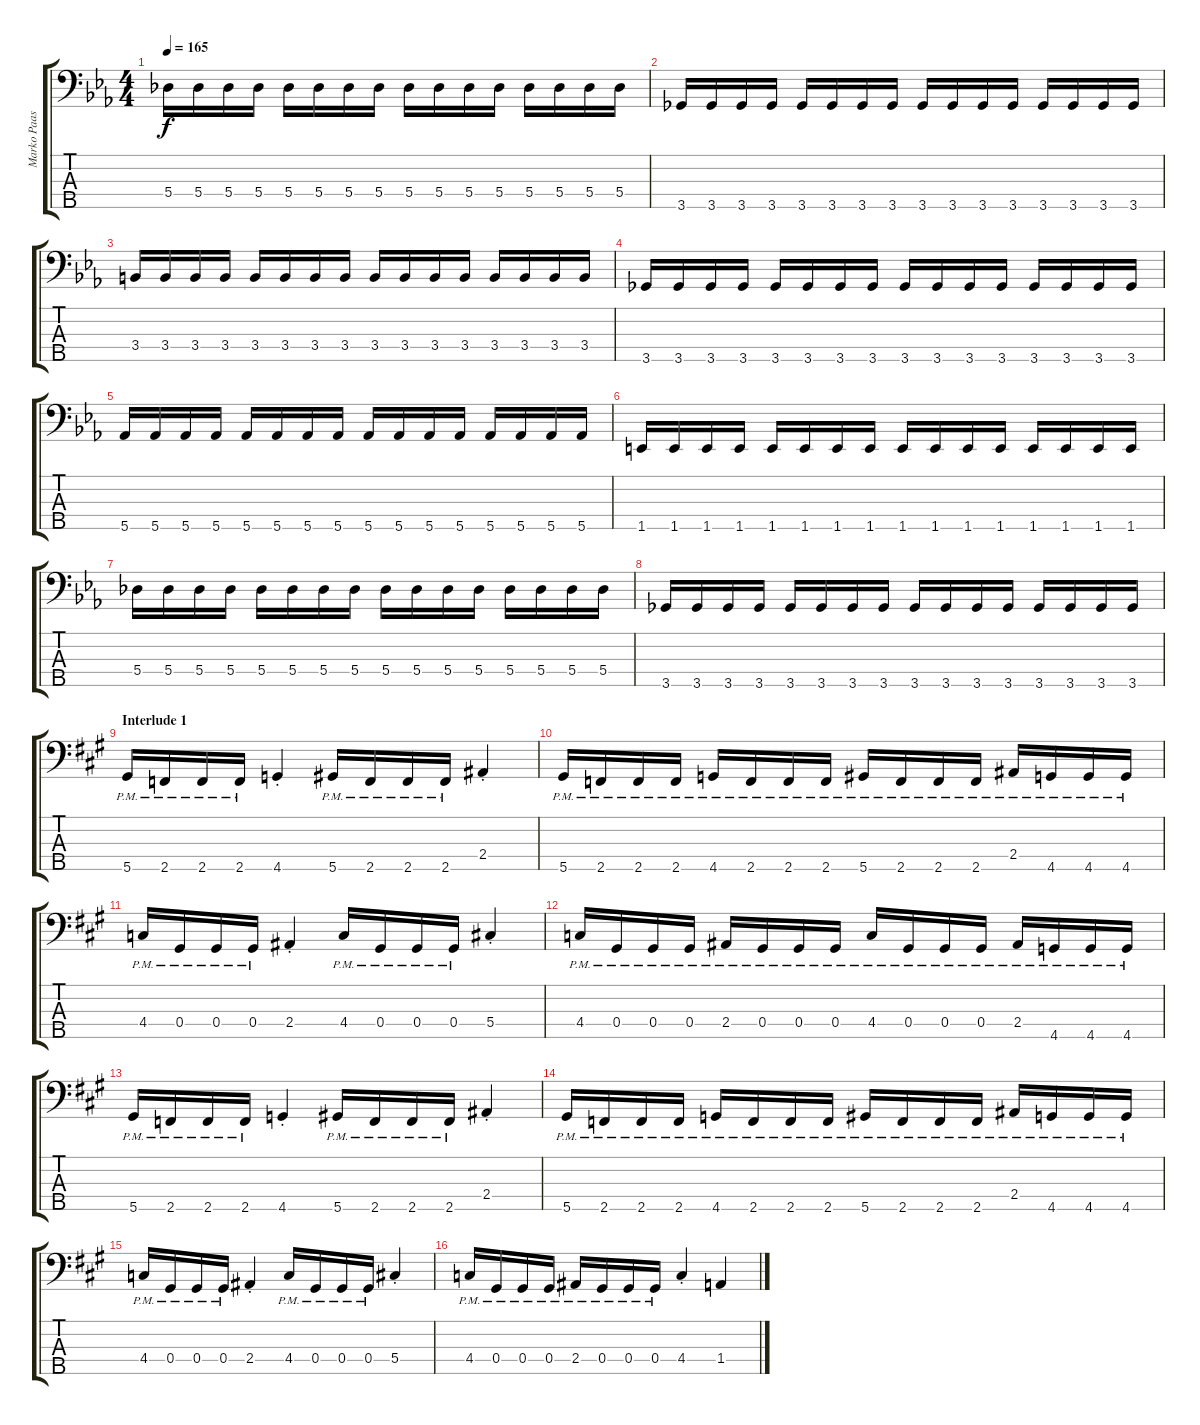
\track ("Marko Paasikoski" "Marko Paas") {instrument electricbasspick}
\staff {score tabs}
\tuning (B2 Gb2 Db2 Ab1 Eb1) {hide}
\ts (4 4)
\tempo 165
\clef f4
\ks cminor
5.4.16{dy f} 5.4.16 5.4.16 5.4.16 5.4.16 5.4.16 5.4.16 5.4.16 5.4.16 5.4.16 5.4.16 5.4.16 5.4.16 5.4.16 5.4.16 5.4.16 |
3.5.16 3.5.16 3.5.16 3.5.16 3.5.16 3.5.16 3.5.16 3.5.16 3.5.16 3.5.16 3.5.16 3.5.16 3.5.16 3.5.16 3.5.16 3.5.16 |
3.4.16 3.4.16 3.4.16 3.4.16 3.4.16 3.4.16 3.4.16 3.4.16 3.4.16 3.4.16 3.4.16 3.4.16 3.4.16 3.4.16 3.4.16 3.4.16 |
3.5.16 3.5.16 3.5.16 3.5.16 3.5.16 3.5.16 3.5.16 3.5.16 3.5.16 3.5.16 3.5.16 3.5.16 3.5.16 3.5.16 3.5.16 3.5.16 |
5.5.16 5.5.16 5.5.16 5.5.16 5.5.16 5.5.16 5.5.16 5.5.16 5.5.16 5.5.16 5.5.16 5.5.16 5.5.16 5.5.16 5.5.16 5.5.16 |
1.5.16 1.5.16 1.5.16 1.5.16 1.5.16 1.5.16 1.5.16 1.5.16 1.5.16 1.5.16 1.5.16 1.5.16 1.5.16 1.5.16 1.5.16 1.5.16 |
5.4.16 5.4.16 5.4.16 5.4.16 5.4.16 5.4.16 5.4.16 5.4.16 5.4.16 5.4.16 5.4.16 5.4.16 5.4.16 5.4.16 5.4.16 5.4.16 |
3.5.16 3.5.16 3.5.16 3.5.16 3.5.16 3.5.16 3.5.16 3.5.16 3.5.16 3.5.16 3.5.16 3.5.16 3.5.16 3.5.16 3.5.16 3.5.16 |
\section ("" "Interlude 1")
\ks f#minor
5.5{pm}.16 2.5{pm}.16 2.5{pm}.16 2.5{pm}.16 4.5{st}.4 5.5{pm}.16 2.5{pm}.16 2.5{pm}.16 2.5{pm}.16 2.4{st}.4 |
5.5{pm}.16 2.5{pm}.16 2.5{pm}.16 2.5{pm}.16 4.5{pm}.16 2.5{pm}.16 2.5{pm}.16 2.5{pm}.16 5.5{pm}.16 2.5{pm}.16 2.5{pm}.16 2.5{pm}.16 2.4{pm}.16 4.5{pm}.16 4.5{pm}.16 4.5{pm}.16 |
4.4{pm}.16 0.4{pm}.16 0.4{pm}.16 0.4{pm}.16 2.4{st}.4 4.4{pm}.16 0.4{pm}.16 0.4{pm}.16 0.4{pm}.16 5.4{st}.4 |
4.4{pm}.16 0.4{pm}.16 0.4{pm}.16 0.4{pm}.16 2.4{pm}.16 0.4{pm}.16 0.4{pm}.16 0.4{pm}.16 4.4{pm}.16 0.4{pm}.16 0.4{pm}.16 0.4{pm}.16 2.4{pm}.16 4.5{pm}.16 4.5{pm}.16 4.5{pm}.16 |
5.5{pm}.16 2.5{pm}.16 2.5{pm}.16 2.5{pm}.16 4.5{st}.4 5.5{pm}.16 2.5{pm}.16 2.5{pm}.16 2.5{pm}.16 2.4{st}.4 |
5.5{pm}.16 2.5{pm}.16 2.5{pm}.16 2.5{pm}.16 4.5{pm}.16 2.5{pm}.16 2.5{pm}.16 2.5{pm}.16 5.5{pm}.16 2.5{pm}.16 2.5{pm}.16 2.5{pm}.16 2.4{pm}.16 4.5{pm}.16 4.5{pm}.16 4.5{pm}.16 |
4.4{pm}.16 0.4{pm}.16 0.4{pm}.16 0.4{pm}.16 2.4{st}.4 4.4{pm}.16 0.4{pm}.16 0.4{pm}.16 0.4{pm}.16 5.4{st}.4 |
4.4{pm}.16 0.4{pm}.16 0.4{pm}.16 0.4{pm}.16 2.4{pm}.16 0.4{pm}.16 0.4{pm}.16 0.4{pm}.16 4.4{st}.4 1.4.4
